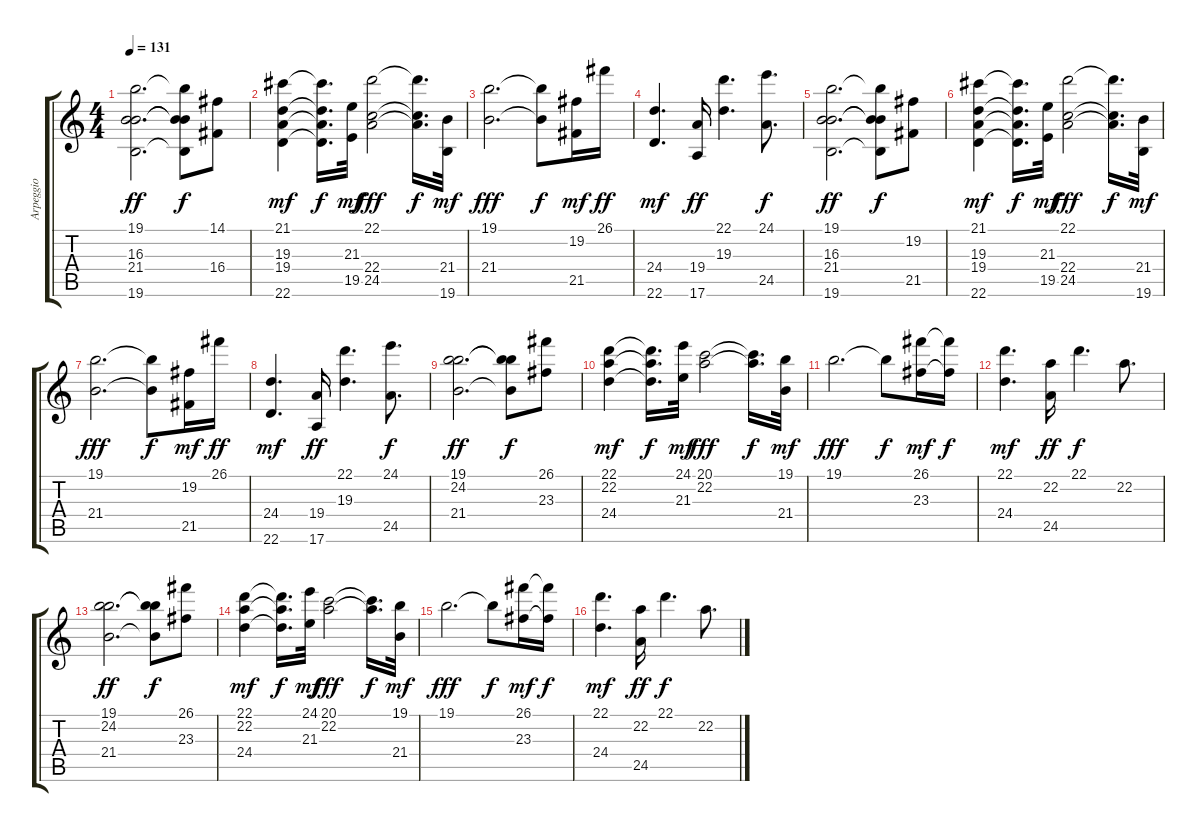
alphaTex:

\track ("Arpeggio" "Arpeggio") {instrument pad1newage}
\staff {score tabs}
\tuning (E4 B3 G3 D3 A2 E2) {hide}
\ts (4 4)
\tempo 131
\clef g2
\ks c
(19.1 16.3 21.4 19.6).2{d dy ff} (19.1{t} 16.3{t} 21.4{t} 19.6{t}).8{dy f} (14.1 16.4).8 |
(21.1 19.3 19.4 22.6).4{dy mf} (21.1{t} 19.3{t} 19.4{t} 22.6{t}).16{d dy f} (21.3 19.5).32{dy mf} (22.1 22.4 24.5).2{dy fff} (22.1{t} 22.4{t} 24.5{t}).16{d dy f} (21.4 19.6).32{dy mf} |
(19.1 21.4).2{d dy fff} (19.1{t} 21.4{t}).8{dy f} (19.2 21.5).16{dy mf} 26.1.16{dy ff} |
(24.4 22.6).4{d dy mf} (19.4 17.6).16{dy ff} (22.1 19.3).4{d} (24.1 24.5).8{d dy f} |
(19.1 16.3 21.4 19.6).2{d dy ff} (19.1{t} 16.3{t} 21.4{t} 19.6{t}).8{dy f} (19.2 21.5).8 |
(21.1 19.3 19.4 22.6).4{dy mf} (21.1{t} 19.3{t} 19.4{t} 22.6{t}).16{d dy f} (21.3 19.5).32{dy mf} (22.1 22.4 24.5).2{dy fff} (22.1{t} 22.4{t} 24.5{t}).16{d dy f} (21.4 19.6).32{dy mf} |
(19.1 21.4).2{d dy fff} (19.1{t} 21.4{t}).8{dy f} (19.2 21.5).16{dy mf} 26.1.16{dy ff} |
(24.4 22.6).4{d dy mf} (19.4 17.6).16{dy ff} (22.1 19.3).4{d} (24.1 24.5).8{d dy f} |
(19.1 24.2 21.4).2{d dy ff} (19.1{t} 24.2{t} 21.4{t}).8{dy f} (26.1 23.3).8 |
(22.1 22.2 24.4).4{dy mf} (22.1{t} 22.2{t} 24.4{t}).16{d dy f} (24.1 21.3).32{dy mf} (20.1 22.2).2{dy fff} (20.1{t} 22.2{t}).16{d dy f} (19.1 21.4).32{dy mf} |
19.1.2{d dy fff} 19.1{t}.8{dy f} (26.1 23.3).16{dy mf} (26.1{t} 23.3{t}).16{dy f} |
(22.1 24.4).4{d dy mf} (22.2 24.5).16{dy ff} 22.1.4{d dy f} 22.2.8{d} |
(19.1 24.2 21.4).2{d dy ff} (19.1{t} 24.2{t} 21.4{t}).8{dy f} (26.1 23.3).8 |
(22.1 22.2 24.4).4{dy mf} (22.1{t} 22.2{t} 24.4{t}).16{d dy f} (24.1 21.3).32{dy mf} (20.1 22.2).2{dy fff} (20.1{t} 22.2{t}).16{d dy f} (19.1 21.4).32{dy mf} |
19.1.2{d dy fff} 19.1{t}.8{dy f} (26.1 23.3).16{dy mf} (26.1{t} 23.3{t}).16{dy f} |
(22.1 24.4).4{d dy mf} (22.2 24.5).16{dy ff} 22.1.4{d dy f} 22.2.8{d}
